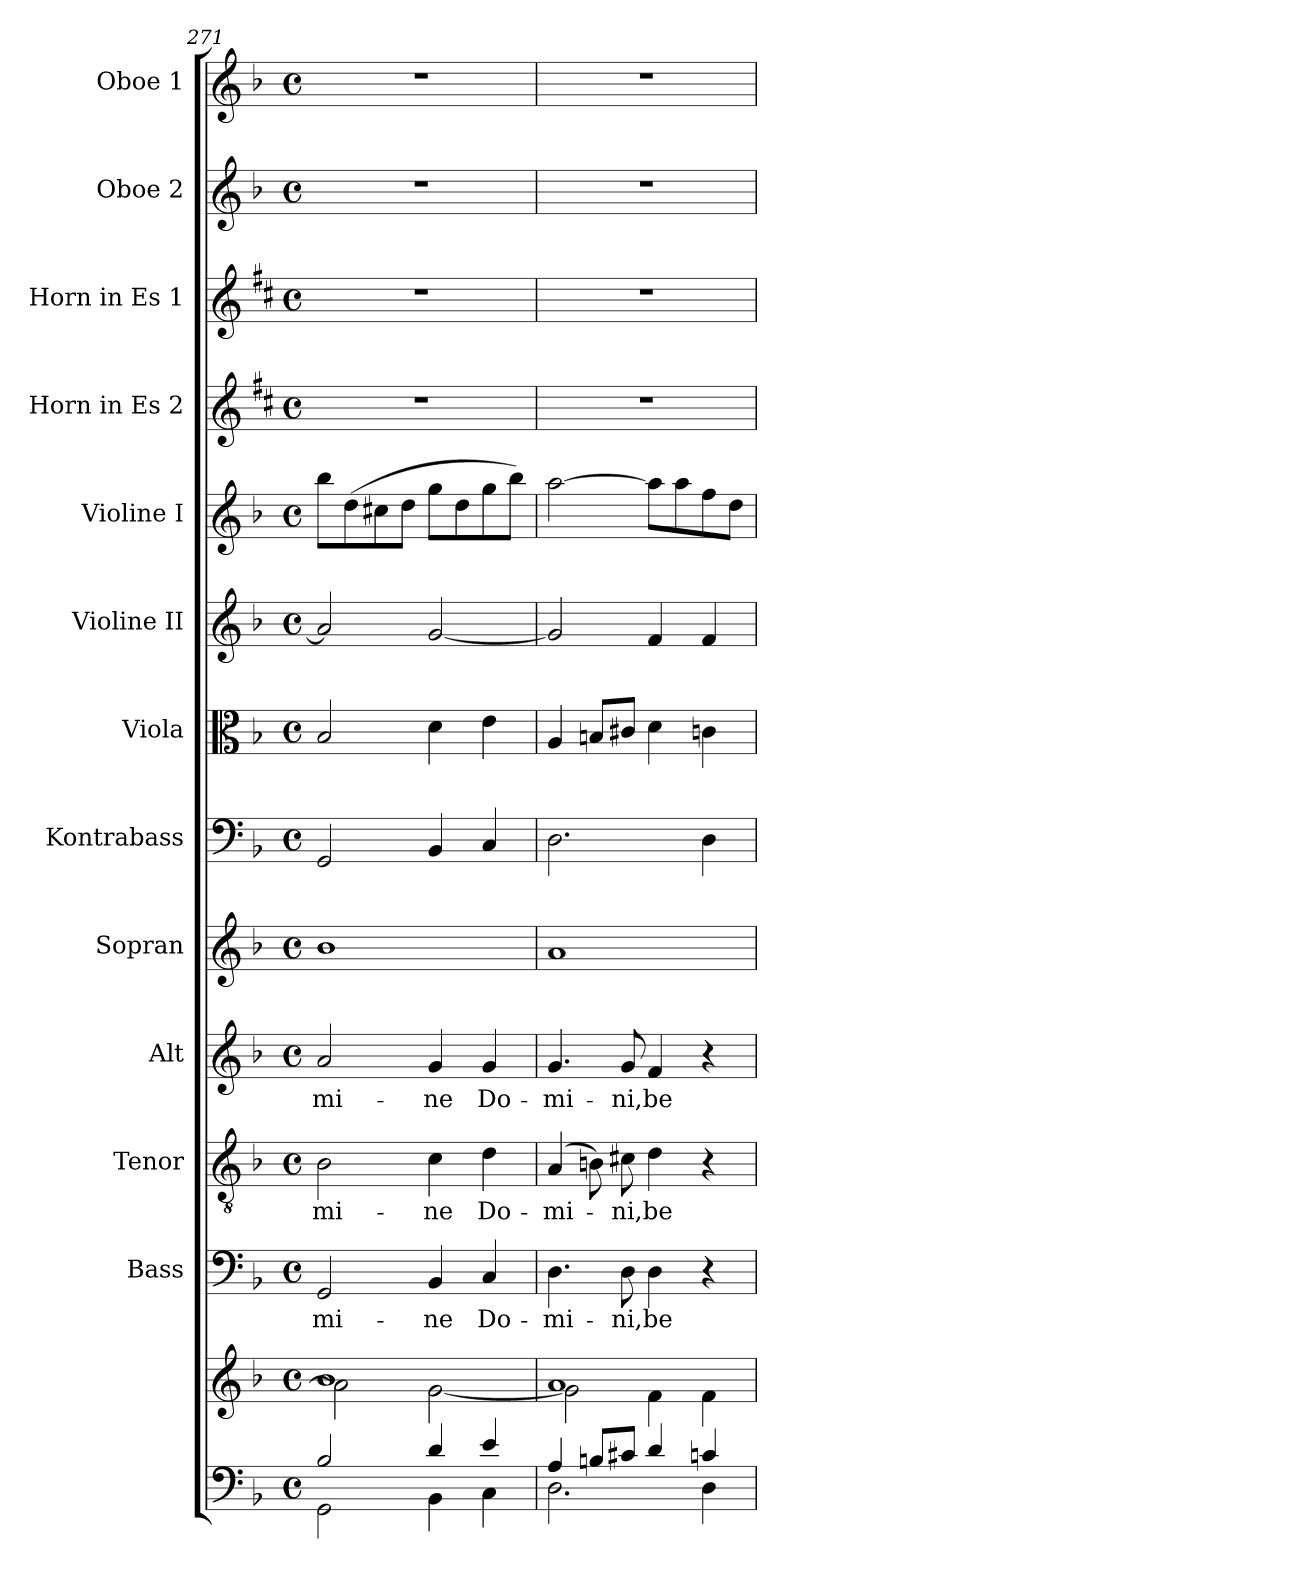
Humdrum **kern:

**kern	**kern	**kern	**text	**kern	**text	**kern	**text	**kern	**kern	**kern	**kern	**kern	**kern	**kern	**kern	**kern
*part13	*part13	*part12	*part12	*part11	*part11	*part10	*part10	*part9	*part8	*part7	*part6	*part5	*part4	*part3	*part2	*part1
*staff14	*staff13	*staff12	*staff12	*staff11	*staff11	*staff10	*staff10	*staff9	*staff8	*staff7	*staff6	*staff5	*staff4	*staff3	*staff2	*staff1
*	*	*I"Bass	*	*I"Tenor	*	*I"Alt	*	*I"Sopran	*I"Kontrabass	*I"Viola	*I"Violine II	*I"Violine I	*I"Horn in Es 2	*I"Horn in Es 1	*I"Oboe 2	*I"Oboe 1
*	*	*I'B.	*	*I'T.	*	*I'A.	*	*I'S.	*I'Kb.	*I'Vla.	*I'Vl. II	*I'Vl. I	*I'Hr. 2	*I'Hr. 1	*I'Ob. 2	*I'Ob. 1
!!LO:PB:g=z
*clefF4	*clefG2	*clefF4	*	*clefGv2	*	*clefG2	*	*clefG2	*clefF4	*clefC3	*clefG2	*clefG2	*clefG2	*clefG2	*clefG2	*clefG2
*	*	*	*	*	*	*	*	*	*ITrd7c12	*	*	*	*ITrd5c9	*ITrd5c9	*	*
*k[b-]	*k[b-]	*k[b-]	*	*k[b-]	*	*k[b-]	*	*k[b-]	*k[b-]	*k[b-]	*k[b-]	*k[b-]	*k[b-]	*k[b-]	*k[b-]	*k[b-]
*F:	*F:	*F:	*	*F:	*	*F:	*	*F:	*F:	*F:	*F:	*F:	*F:	*F:	*F:	*F:
*M4/4	*M4/4	*M4/4	*	*M4/4	*	*M4/4	*	*M4/4	*M4/4	*M4/4	*M4/4	*M4/4	*M4/4	*M4/4	*M4/4	*M4/4
*met(c)	*met(c)	*met(c)	*	*met(c)	*	*met(c)	*	*met(c)	*met(c)	*met(c)	*met(c)	*met(c)	*met(c)	*met(c)	*met(c)	*met(c)
=271	=271	=271	=271	=271	=271	=271	=271	=271	=271	=271	=271	=271	=271	=271	=271	=271
*^	*^	*	*	*	*	*	*	*	*	*	*	*	*	*	*	*
!	!	!	!	!	!LO:LY:b	!	!LO:LY:b	!	!LO:LY:b	!	!	!	!	!	!	!	!	!
2B-/	2GG\	1b-	2a\]	2GG/	-mi-	2B-\	-mi-	2a/	-mi-	1b-	2GGG/	2B-/	2a/]	8bb-\L	1r	1r	1r	1r
.	.	.	.	.	.	.	.	.	.	.	.	.	.	(>8dd\	.	.	.	.
.	.	.	.	.	.	.	.	.	.	.	.	.	.	8cc#X\	.	.	.	.
.	.	.	.	.	.	.	.	.	.	.	.	.	.	8dd\J	.	.	.	.
!	!	!	!	!	!LO:LY:b	!	!LO:LY:b	!	!LO:LY:b	!	!	!	!	!	!	!	!	!
4d/	4BB-\	.	[<2g\	4BB-/	-ne	4c\	-ne	4g/	-ne	.	4BBB-/	4d\	[2g/	8gg\L	.	.	.	.
.	.	.	.	.	.	.	.	.	.	.	.	.	.	8dd\	.	.	.	.
!	!	!	!	!	!LO:LY:b	!	!LO:LY:b	!	!LO:LY:b	!	!	!	!	!	!	!	!	!
4e/	4C\	.	.	4C/	Do-	4d\	Do-	4g/	Do-	.	4CC/	4e\	.	8gg\	.	.	.	.
.	.	.	.	.	.	.	.	.	.	.	.	.	.	8bb-\J)	.	.	.	.
=272	=272	=272	=272	=272	=272	=272	=272	=272	=272	=272	=272	=272	=272	=272	=272	=272	=272	=272
!	!	!	!	!	!LO:LY:b	!	!LO:LY:b	!	!LO:LY:b	!	!	!	!	!	!	!	!	!
4A/	2.D\	1a	2g\]	4.D\	-mi-	(4A/	-mi-	4.g/	-mi-	1a	2.DD\	4A/	2g/]	[2aa\	1r	1r	1r	1r
8Bn/L	.	.	.	.	.	8Bn\)	.	.	.	.	.	8Bn/L	.	.	.	.	.	.
!	!	!	!	!	!LO:LY:b	!	!LO:LY:b	!	!LO:LY:b	!	!	!	!	!	!	!	!	!
8c#X/J	.	.	.	8D\	-ni,	8c#X\	-ni,	8g/	-ni,	.	.	8c#X/J	.	.	.	.	.	.
!	!	!	!	!	!LO:LY:b	!	!LO:LY:b	!	!LO:LY:b	!	!	!	!	!	!	!	!	!
4d/	.	.	4f\	4D\	be-	4d\	be-	4f/	be-	.	.	4d\	4f/	8aa\L]	.	.	.	.
.	.	.	.	.	.	.	.	.	.	.	.	.	.	8aa\	.	.	.	.
4cn/	4D\	.	4f\	4r	.	4r	.	4r	.	.	4DD\	4cn\	4f/	8ff\	.	.	.	.
.	.	.	.	.	.	.	.	.	.	.	.	.	.	8dd\J	.	.	.	.
*v	*v	*	*	*	*	*	*	*	*	*	*	*	*	*	*	*	*	*
*	*v	*v	*	*	*	*	*	*	*	*	*	*	*	*	*	*	*
=	=	=	=	=	=	=	=	=	=	=	=	=	=	=	=	=
*-	*-	*-	*-	*-	*-	*-	*-	*-	*-	*-	*-	*-	*-	*-	*-	*-
